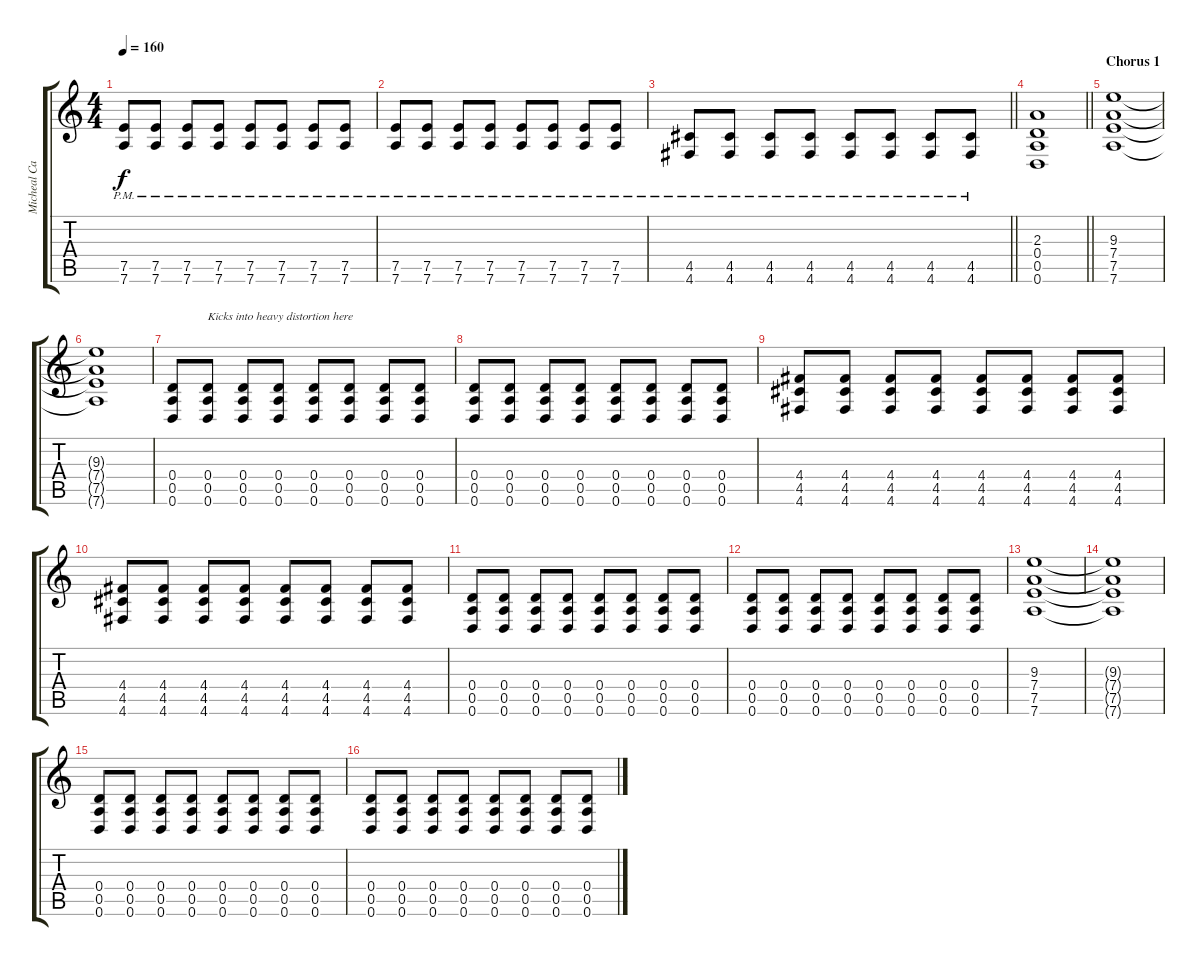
\track ("Micheal Carden (Rythmn Guitar)" "Micheal Ca") {instrument overdrivenguitar}
\staff {score tabs}
\tuning (E4 B3 G3 D3 A2 D2) {hide}
\ts (4 4)
\tempo 160
\clef g2
\ks c
(7.5{pm} 7.6{pm}).8{dy f} (7.5{pm} 7.6{pm}).8 (7.5{pm} 7.6{pm}).8 (7.5{pm} 7.6{pm}).8 (7.5{pm} 7.6{pm}).8 (7.5{pm} 7.6{pm}).8 (7.5{pm} 7.6{pm}).8 (7.5{pm} 7.6{pm}).8 |
(7.5{pm} 7.6{pm}).8 (7.5{pm} 7.6{pm}).8 (7.5{pm} 7.6{pm}).8 (7.5{pm} 7.6{pm}).8 (7.5{pm} 7.6{pm}).8 (7.5{pm} 7.6{pm}).8 (7.5{pm} 7.6{pm}).8 (7.5{pm} 7.6{pm}).8 |
\barLineRight lightlight
(4.5{pm} 4.6{pm}).8 (4.5{pm} 4.6{pm}).8 (4.5{pm} 4.6{pm}).8 (4.5{pm} 4.6{pm}).8 (4.5{pm} 4.6{pm}).8 (4.5{pm} 4.6{pm}).8 (4.5{pm} 4.6{pm}).8 (4.5{pm} 4.6{pm}).8 |
\barLineRight lightlight
(2.3 0.4 0.5 0.6).1{volume 7 instrument overdrivenguitar} |
\section ("" "Chorus 1")
(9.3 7.4 7.5 7.6).1 |
(9.3{t} 7.4{t} 7.5{t} 7.6{t}).1 |
(0.4 0.5 0.6).8{volume 13 instrument overdrivenguitar} (0.4 0.5 0.6).8{txt "Kicks into heavy distortion here"} (0.4 0.5 0.6).8 (0.4 0.5 0.6).8 (0.4 0.5 0.6).8 (0.4 0.5 0.6).8 (0.4 0.5 0.6).8 (0.4 0.5 0.6).8 |
(0.4 0.5 0.6).8 (0.4 0.5 0.6).8 (0.4 0.5 0.6).8 (0.4 0.5 0.6).8 (0.4 0.5 0.6).8 (0.4 0.5 0.6).8 (0.4 0.5 0.6).8 (0.4 0.5 0.6).8 |
(4.4 4.5 4.6).8 (4.4 4.5 4.6).8 (4.4 4.5 4.6).8 (4.4 4.5 4.6).8 (4.4 4.5 4.6).8 (4.4 4.5 4.6).8 (4.4 4.5 4.6).8 (4.4 4.5 4.6).8 |
(4.4 4.5 4.6).8 (4.4 4.5 4.6).8 (4.4 4.5 4.6).8 (4.4 4.5 4.6).8 (4.4 4.5 4.6).8 (4.4 4.5 4.6).8 (4.4 4.5 4.6).8 (4.4 4.5 4.6).8 |
(0.4 0.5 0.6).8 (0.4 0.5 0.6).8 (0.4 0.5 0.6).8 (0.4 0.5 0.6).8 (0.4 0.5 0.6).8 (0.4 0.5 0.6).8 (0.4 0.5 0.6).8 (0.4 0.5 0.6).8 |
(0.4 0.5 0.6).8 (0.4 0.5 0.6).8 (0.4 0.5 0.6).8 (0.4 0.5 0.6).8 (0.4 0.5 0.6).8 (0.4 0.5 0.6).8 (0.4 0.5 0.6).8 (0.4 0.5 0.6).8 |
(9.3 7.4 7.5 7.6).1 |
(9.3{t} 7.4{t} 7.5{t} 7.6{t}).1 |
(0.4 0.5 0.6).8 (0.4 0.5 0.6).8 (0.4 0.5 0.6).8 (0.4 0.5 0.6).8 (0.4 0.5 0.6).8 (0.4 0.5 0.6).8 (0.4 0.5 0.6).8 (0.4 0.5 0.6).8 |
(0.4 0.5 0.6).8 (0.4 0.5 0.6).8 (0.4 0.5 0.6).8 (0.4 0.5 0.6).8 (0.4 0.5 0.6).8 (0.4 0.5 0.6).8 (0.4 0.5 0.6).8 (0.4 0.5 0.6).8
